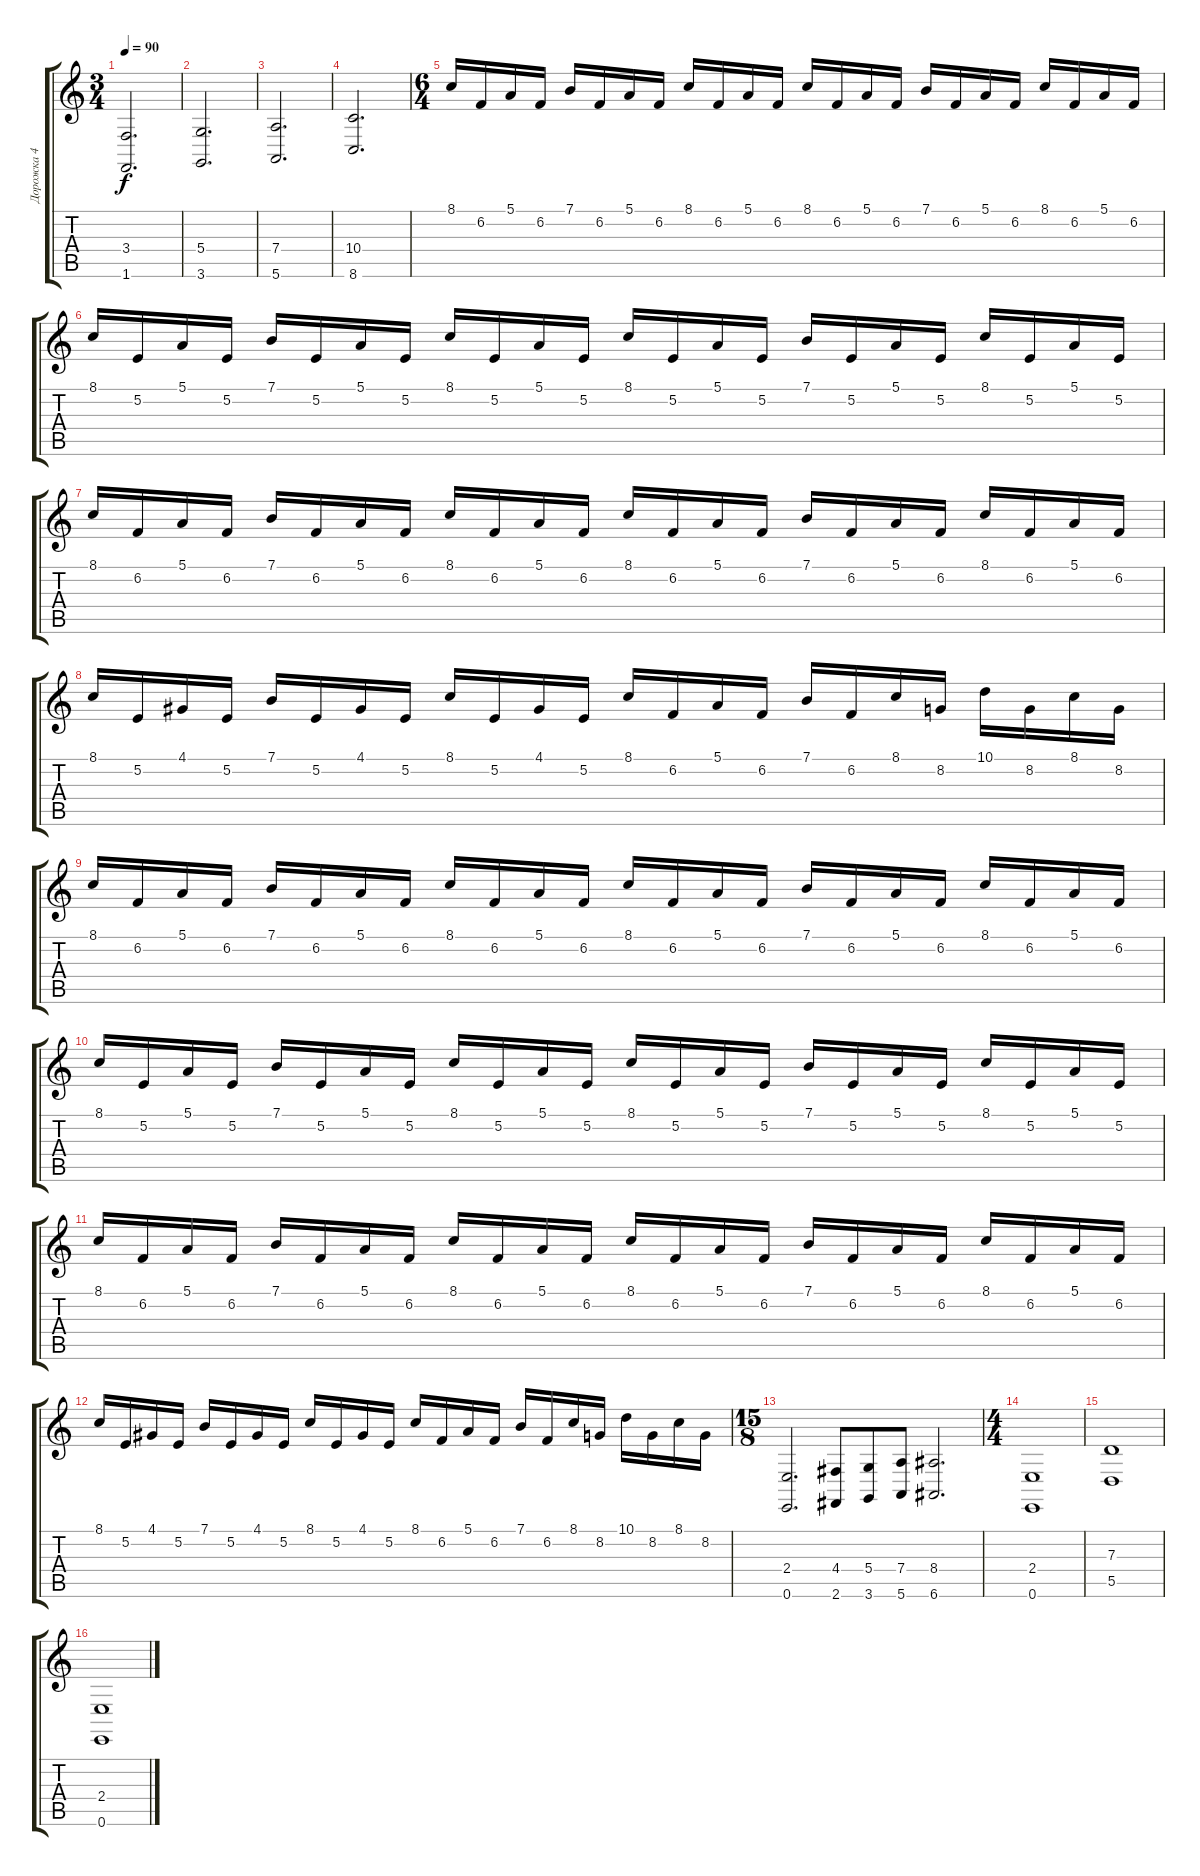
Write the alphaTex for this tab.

\track ("Дорожка 4" "Дорожка 4") {instrument stringensemble1}
\staff {score tabs}
\tuning (E4 B3 G3 D3 A2 E2) {hide}
\ts (3 4)
\tempo 90
\clef g2
\ks c
(3.4 1.6).2{d dy f} |
(5.4 3.6).2{d} |
(7.4 5.6).2{d} |
(10.4 8.6).2{d} |
\ts (6 4)
8.1.16 6.2.16 5.1.16 6.2.16 7.1.16 6.2.16 5.1.16 6.2.16 8.1.16 6.2.16 5.1.16 6.2.16 8.1.16 6.2.16 5.1.16 6.2.16 7.1.16 6.2.16 5.1.16 6.2.16 8.1.16 6.2.16 5.1.16 6.2.16 |
8.1.16 5.2.16 5.1.16 5.2.16 7.1.16 5.2.16 5.1.16 5.2.16 8.1.16 5.2.16 5.1.16 5.2.16 8.1.16 5.2.16 5.1.16 5.2.16 7.1.16 5.2.16 5.1.16 5.2.16 8.1.16 5.2.16 5.1.16 5.2.16 |
8.1.16 6.2.16 5.1.16 6.2.16 7.1.16 6.2.16 5.1.16 6.2.16 8.1.16 6.2.16 5.1.16 6.2.16 8.1.16 6.2.16 5.1.16 6.2.16 7.1.16 6.2.16 5.1.16 6.2.16 8.1.16 6.2.16 5.1.16 6.2.16 |
8.1.16 5.2.16 4.1.16 5.2.16 7.1.16 5.2.16 4.1.16 5.2.16 8.1.16 5.2.16 4.1.16 5.2.16 8.1.16 6.2.16 5.1.16 6.2.16 7.1.16 6.2.16 8.1.16 8.2.16 10.1.16 8.2.16 8.1.16 8.2.16 |
8.1.16 6.2.16 5.1.16 6.2.16 7.1.16 6.2.16 5.1.16 6.2.16 8.1.16 6.2.16 5.1.16 6.2.16 8.1.16 6.2.16 5.1.16 6.2.16 7.1.16 6.2.16 5.1.16 6.2.16 8.1.16 6.2.16 5.1.16 6.2.16 |
8.1.16 5.2.16 5.1.16 5.2.16 7.1.16 5.2.16 5.1.16 5.2.16 8.1.16 5.2.16 5.1.16 5.2.16 8.1.16 5.2.16 5.1.16 5.2.16 7.1.16 5.2.16 5.1.16 5.2.16 8.1.16 5.2.16 5.1.16 5.2.16 |
8.1.16 6.2.16 5.1.16 6.2.16 7.1.16 6.2.16 5.1.16 6.2.16 8.1.16 6.2.16 5.1.16 6.2.16 8.1.16 6.2.16 5.1.16 6.2.16 7.1.16 6.2.16 5.1.16 6.2.16 8.1.16 6.2.16 5.1.16 6.2.16 |
8.1.16 5.2.16 4.1.16 5.2.16 7.1.16 5.2.16 4.1.16 5.2.16 8.1.16 5.2.16 4.1.16 5.2.16 8.1.16 6.2.16 5.1.16 6.2.16 7.1.16 6.2.16 8.1.16 8.2.16 10.1.16 8.2.16 8.1.16 8.2.16 |
\ts (15 8)
(2.4 0.6).2{d} (4.4 2.6).8 (5.4 3.6).8 (7.4 5.6).8 (8.4 6.6).2{d} |
\ts (4 4)
(2.4 0.6).1 |
(7.3 5.5).1 |
(2.4 0.6).1
